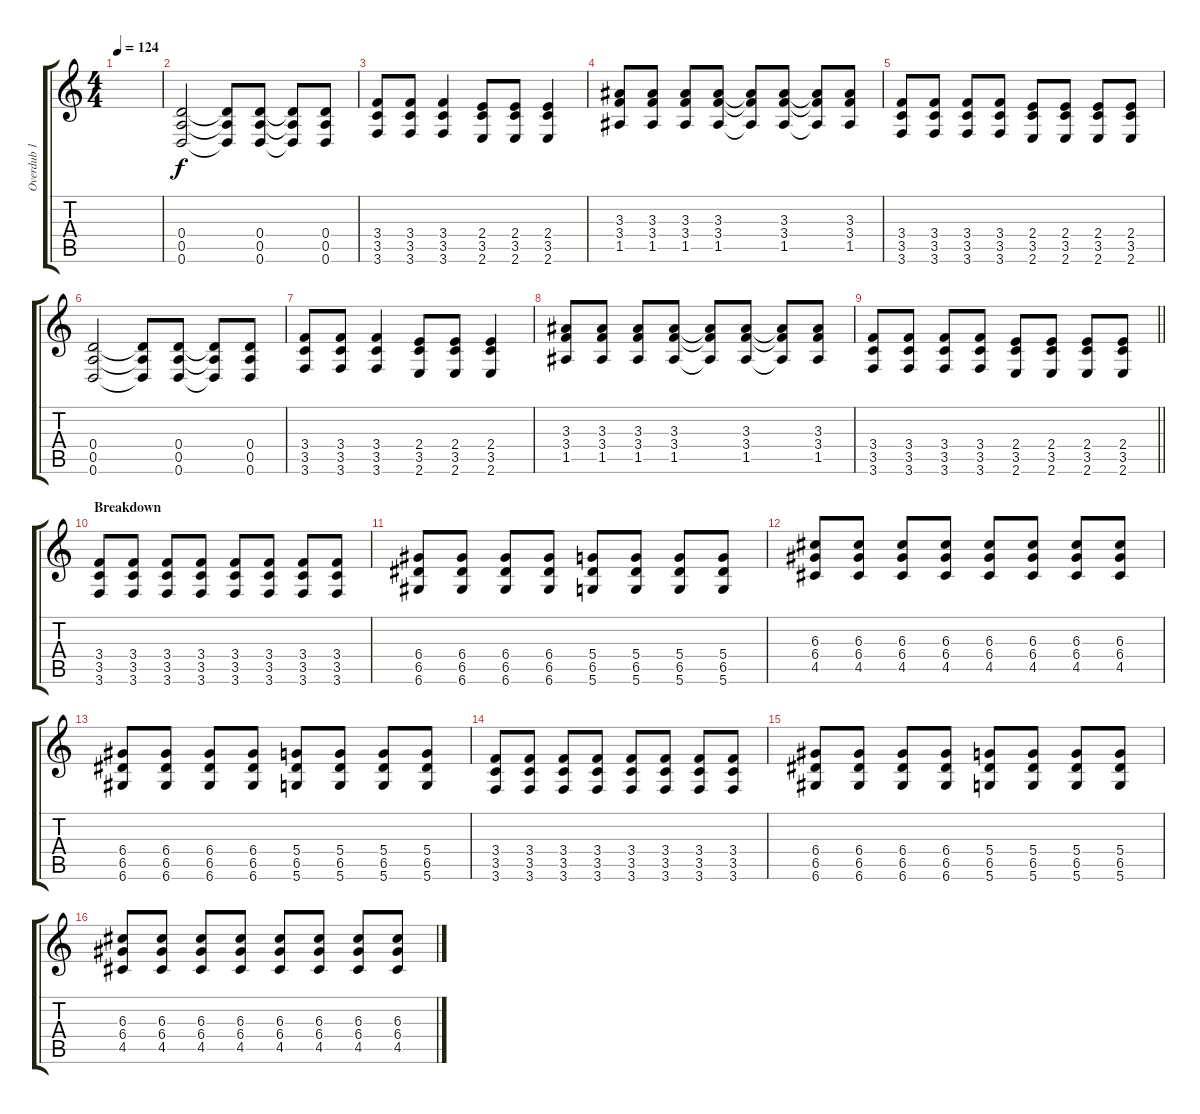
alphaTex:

\track ("Overdub 1" "Overdub 1") {instrument distortionguitar}
\staff {score tabs}
\tuning (E4 B3 G3 D3 A2 D2) {hide}
\ts (4 4)
\tempo 124
\clef g2
\ks c
|
(0.4 0.5 0.6).2 (0.4{t} 0.5{t} 0.6{t}).8 (0.4 0.5 0.6).8 (0.4{t} 0.5{t} 0.6{t}).8 (0.4 0.5 0.6).8 |
(3.4 3.5 3.6).8 (3.4 3.5 3.6).8 (3.4 3.5 3.6).4 (2.4 3.5 2.6).8 (2.4 3.5 2.6).8 (2.4 3.5 2.6).4 |
(3.3 3.4 1.5).8 (3.3 3.4 1.5).8 (3.3 3.4 1.5).8 (3.3 3.4 1.5).8 (3.3{t} 3.4{t} 1.5{t}).8 (3.3 3.4 1.5).8 (3.3{t} 3.4{t} 1.5{t}).8 (3.3 3.4 1.5).8 |
(3.4 3.5 3.6).8 (3.4 3.5 3.6).8 (3.4 3.5 3.6).8 (3.4 3.5 3.6).8 (2.4 3.5 2.6).8 (2.4 3.5 2.6).8 (2.4 3.5 2.6).8 (2.4 3.5 2.6).8 |
(0.4 0.5 0.6).2 (0.4{t} 0.5{t} 0.6{t}).8 (0.4 0.5 0.6).8 (0.4{t} 0.5{t} 0.6{t}).8 (0.4 0.5 0.6).8 |
(3.4 3.5 3.6).8 (3.4 3.5 3.6).8 (3.4 3.5 3.6).4 (2.4 3.5 2.6).8 (2.4 3.5 2.6).8 (2.4 3.5 2.6).4 |
(3.3 3.4 1.5).8 (3.3 3.4 1.5).8 (3.3 3.4 1.5).8 (3.3 3.4 1.5).8 (3.3{t} 3.4{t} 1.5{t}).8 (3.3 3.4 1.5).8 (3.3{t} 3.4{t} 1.5{t}).8 (3.3 3.4 1.5).8 |
\barLineRight lightlight
(3.4 3.5 3.6).8 (3.4 3.5 3.6).8 (3.4 3.5 3.6).8 (3.4 3.5 3.6).8 (2.4 3.5 2.6).8 (2.4 3.5 2.6).8 (2.4 3.5 2.6).8 (2.4 3.5 2.6).8 |
\section ("" "Breakdown")
(3.4 3.5 3.6).8 (3.4 3.5 3.6).8 (3.4 3.5 3.6).8 (3.4 3.5 3.6).8 (3.4 3.5 3.6).8 (3.4 3.5 3.6).8 (3.4 3.5 3.6).8 (3.4 3.5 3.6).8 |
(6.4 6.5 6.6).8 (6.4 6.5 6.6).8 (6.4 6.5 6.6).8 (6.4 6.5 6.6).8 (5.4 6.5 5.6).8 (5.4 6.5 5.6).8 (5.4 6.5 5.6).8 (5.4 6.5 5.6).8 |
(6.3 6.4 4.5).8 (6.3 6.4 4.5).8 (6.3 6.4 4.5).8 (6.3 6.4 4.5).8 (6.3 6.4 4.5).8 (6.3 6.4 4.5).8 (6.3 6.4 4.5).8 (6.3 6.4 4.5).8 |
(6.4 6.5 6.6).8 (6.4 6.5 6.6).8 (6.4 6.5 6.6).8 (6.4 6.5 6.6).8 (5.4 6.5 5.6).8 (5.4 6.5 5.6).8 (5.4 6.5 5.6).8 (5.4 6.5 5.6).8 |
(3.4 3.5 3.6).8 (3.4 3.5 3.6).8 (3.4 3.5 3.6).8 (3.4 3.5 3.6).8 (3.4 3.5 3.6).8 (3.4 3.5 3.6).8 (3.4 3.5 3.6).8 (3.4 3.5 3.6).8 |
(6.4 6.5 6.6).8 (6.4 6.5 6.6).8 (6.4 6.5 6.6).8 (6.4 6.5 6.6).8 (5.4 6.5 5.6).8 (5.4 6.5 5.6).8 (5.4 6.5 5.6).8 (5.4 6.5 5.6).8 |
(6.3 6.4 4.5).8 (6.3 6.4 4.5).8 (6.3 6.4 4.5).8 (6.3 6.4 4.5).8 (6.3 6.4 4.5).8 (6.3 6.4 4.5).8 (6.3 6.4 4.5).8 (6.3 6.4 4.5).8
